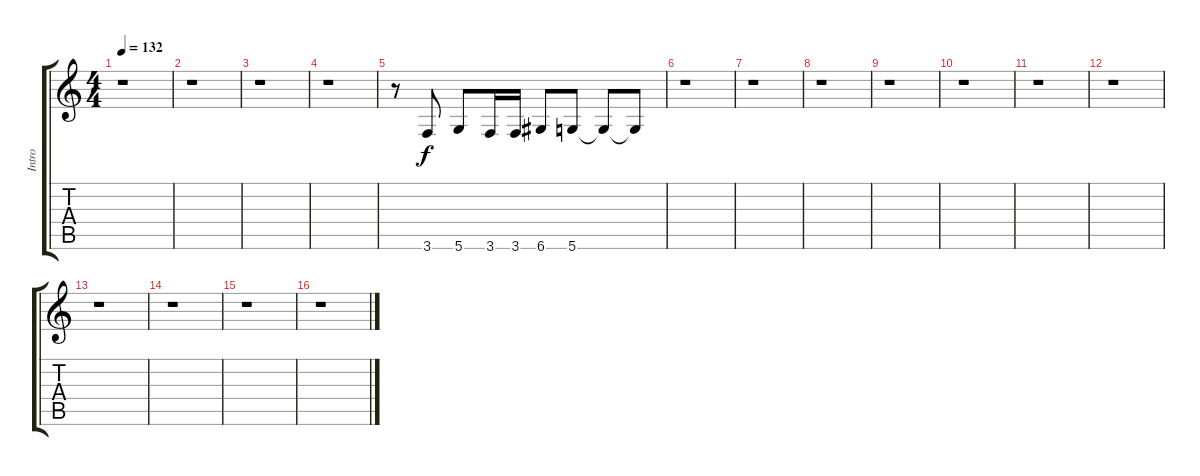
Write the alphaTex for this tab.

\track ("Intro" "Intro") {instrument electricguitarclean}
\staff {score tabs}
\tuning (D4 A3 F3 C3 G2 D2) {hide}
\ts (4 4)
\tempo 132
\clef g2
\ks c
r.1{dy f} |
r.1 |
r.1 |
r.1 |
r.8 3.6.8 5.6.8 3.6.16 3.6.16 6.6.8 5.6.8 5.6{t}.8 5.6{t}.8 |
r.1 |
r.1 |
r.1 |
r.1 |
r.1 |
r.1 |
r.1 |
r.1 |
r.1 |
r.1 |
r.1
